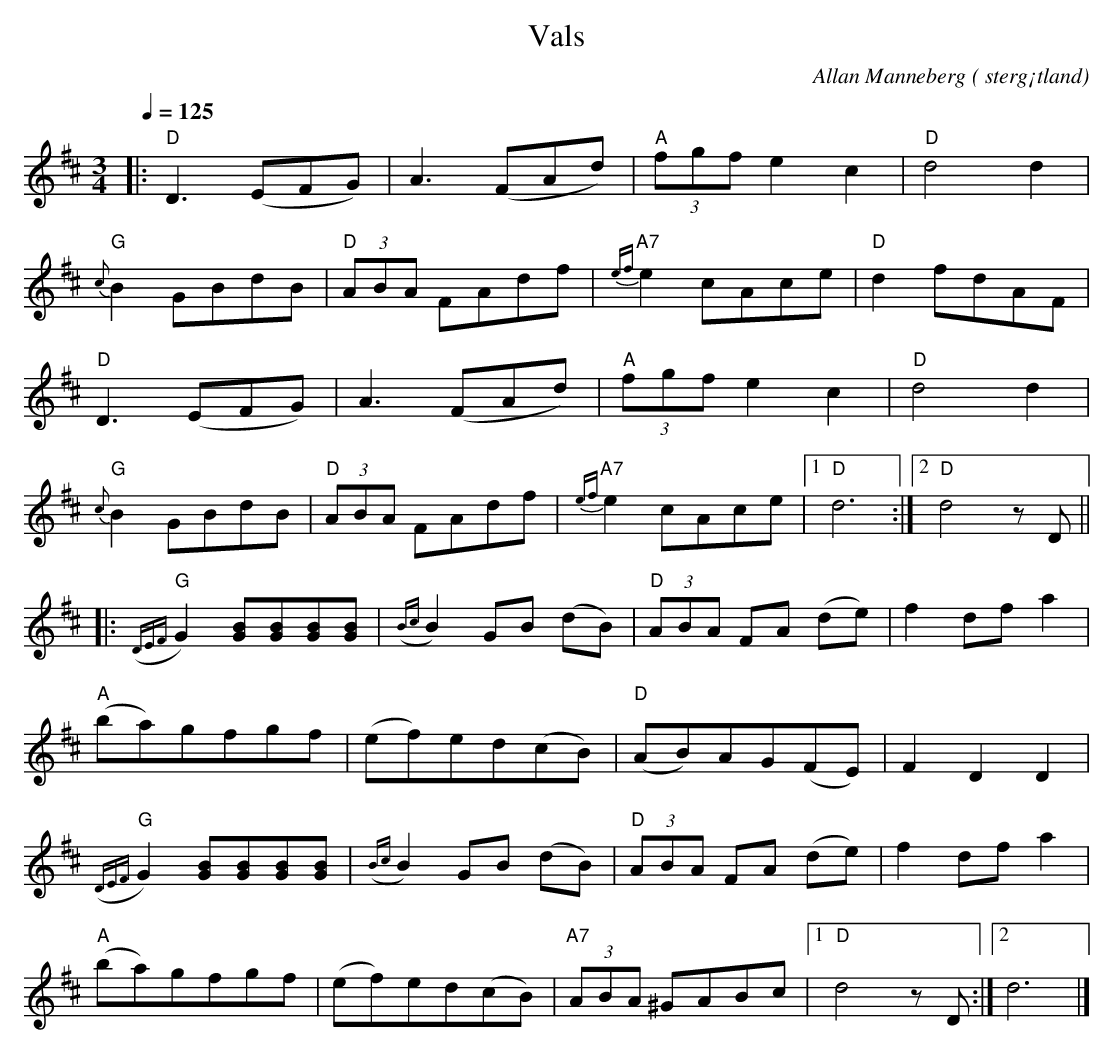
X:1
T:Vals
O: sterg¡tland
C:Allan Manneberg
Q:1/4=125
M: 3/4
L: 1/8
K: D
|: "D"D3(EFG) | A3(FAd) |"A" (3fgf e2 c2|"D" d4 d2|
"G" {c}B2 GBdB| "D" (3ABA FAdf | "A7" {ef}e2 cAce|"D" d2 fdAF|
"D"D3(EFG) | A3(FAd) |"A" (3fgf e2 c2|"D" d4 d2|
"G" {c}B2 GBdB| "D" (3ABA FAdf | "A7" {ef}e2 cAce|1"D" d6 :|2 "D" d4 z D||
|:"G"({DEF}G2) [GB][GB][GB][GB]|({Bc}B2) GB (dB)|"D"(3ABA FA (de)|f2 df a2|
"A"(ba)gfgf| (ef)ed(cB)|"D" (AB)AG(FE)| F2 D2 D2|
"G"({DEF}G2) [GB][GB][GB][GB]|({Bc}B2) GB (dB)|"D"(3ABA FA (de)|f2 df a2|
"A"(ba)gfgf| (ef)ed(cB)|"A7" (3ABA ^GABc|1"D" d4 zD:|2 d6 |]
